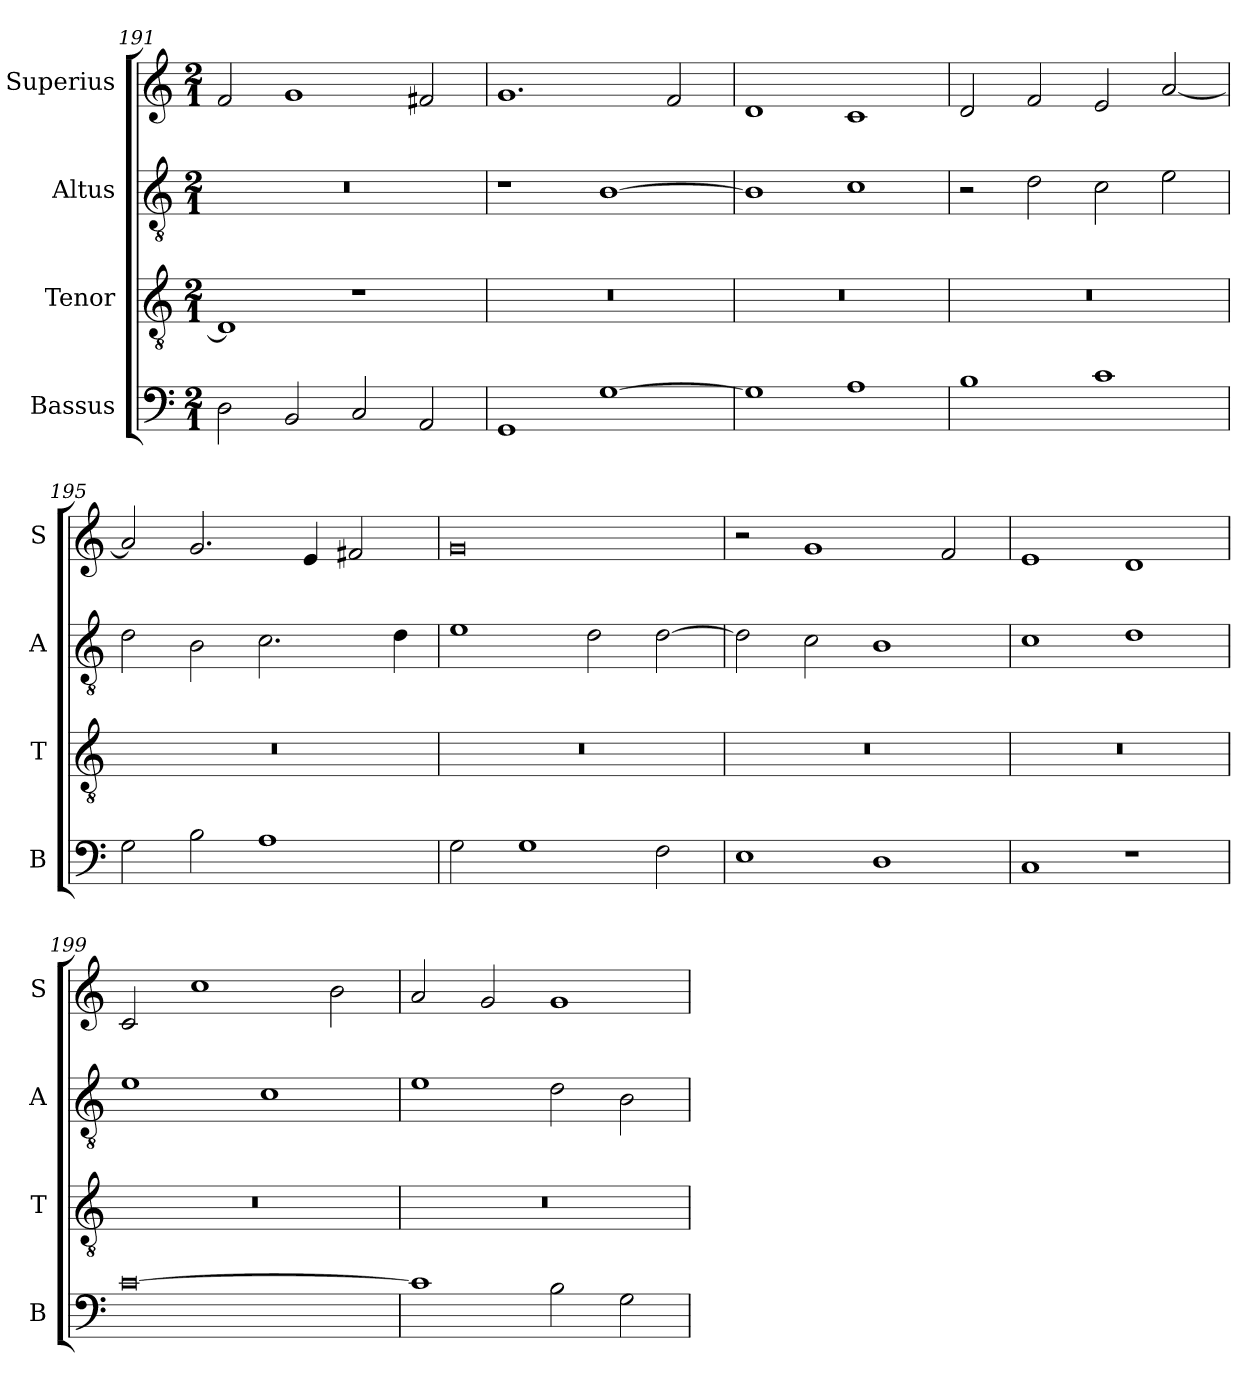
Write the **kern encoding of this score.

**kern	**kern	**kern	**kern
*part4	*part3	*part2	*part1
*staff4	*staff3	*staff2	*staff1
*I"Bassus	*I"Tenor	*I"Altus	*I"Superius
*I'B	*I'T	*I'A	*I'S
*clefF4	*clefGv2	*clefGv2	*clefG2
*k[]	*k[]	*k[]	*k[]
*M2/1	*M2/1	*M2/1	*M2/1
=191	=191	=191	=191
2D\	1D]	0r	2f/
2BB/	.	.	1g
2C/	1r	.	.
2AA/	.	.	2f#X/
=192	=192	=192	=192
1GG	0r	1r	1.g
[1G	.	[1B	.
.	.	.	2f/
=193	=193	=193	=193
1G]	0r	1B]	1d
1A	.	1c	1c
=194	=194	=194	=194
1B	0r	2r	2d/
.	.	2d\	2f/
1c	.	2c\	2e/
.	.	2e\	[2a/
=195	=195	=195	=195
2G\	0r	2d\	2a/]
2B\	.	2B\	2.g/
1A	.	2.c\	.
.	.	.	4e/
.	.	.	2f#X/
.	.	4d\	.
=196	=196	=196	=196
2G\	0r	1e	0g
1G	.	.	.
.	.	2d\	.
2F\	.	[2d\	.
=197	=197	=197	=197
1E	0r	2d\]	2r
.	.	2c\	1g
1D	.	1B	.
.	.	.	2f/
=198	=198	=198	=198
1C	0r	1c	1e
1r	.	1d	1d
=199	=199	=199	=199
[0c	0r	1e	2c/
.	.	.	1cc
.	.	1c	.
.	.	.	2b\
=200	=200	=200	=200
1c]	0r	1e	2a/
.	.	.	2g/
2B\	.	2d\	1g
2G\	.	2B\	.
=	=	=	=
*-	*-	*-	*-
